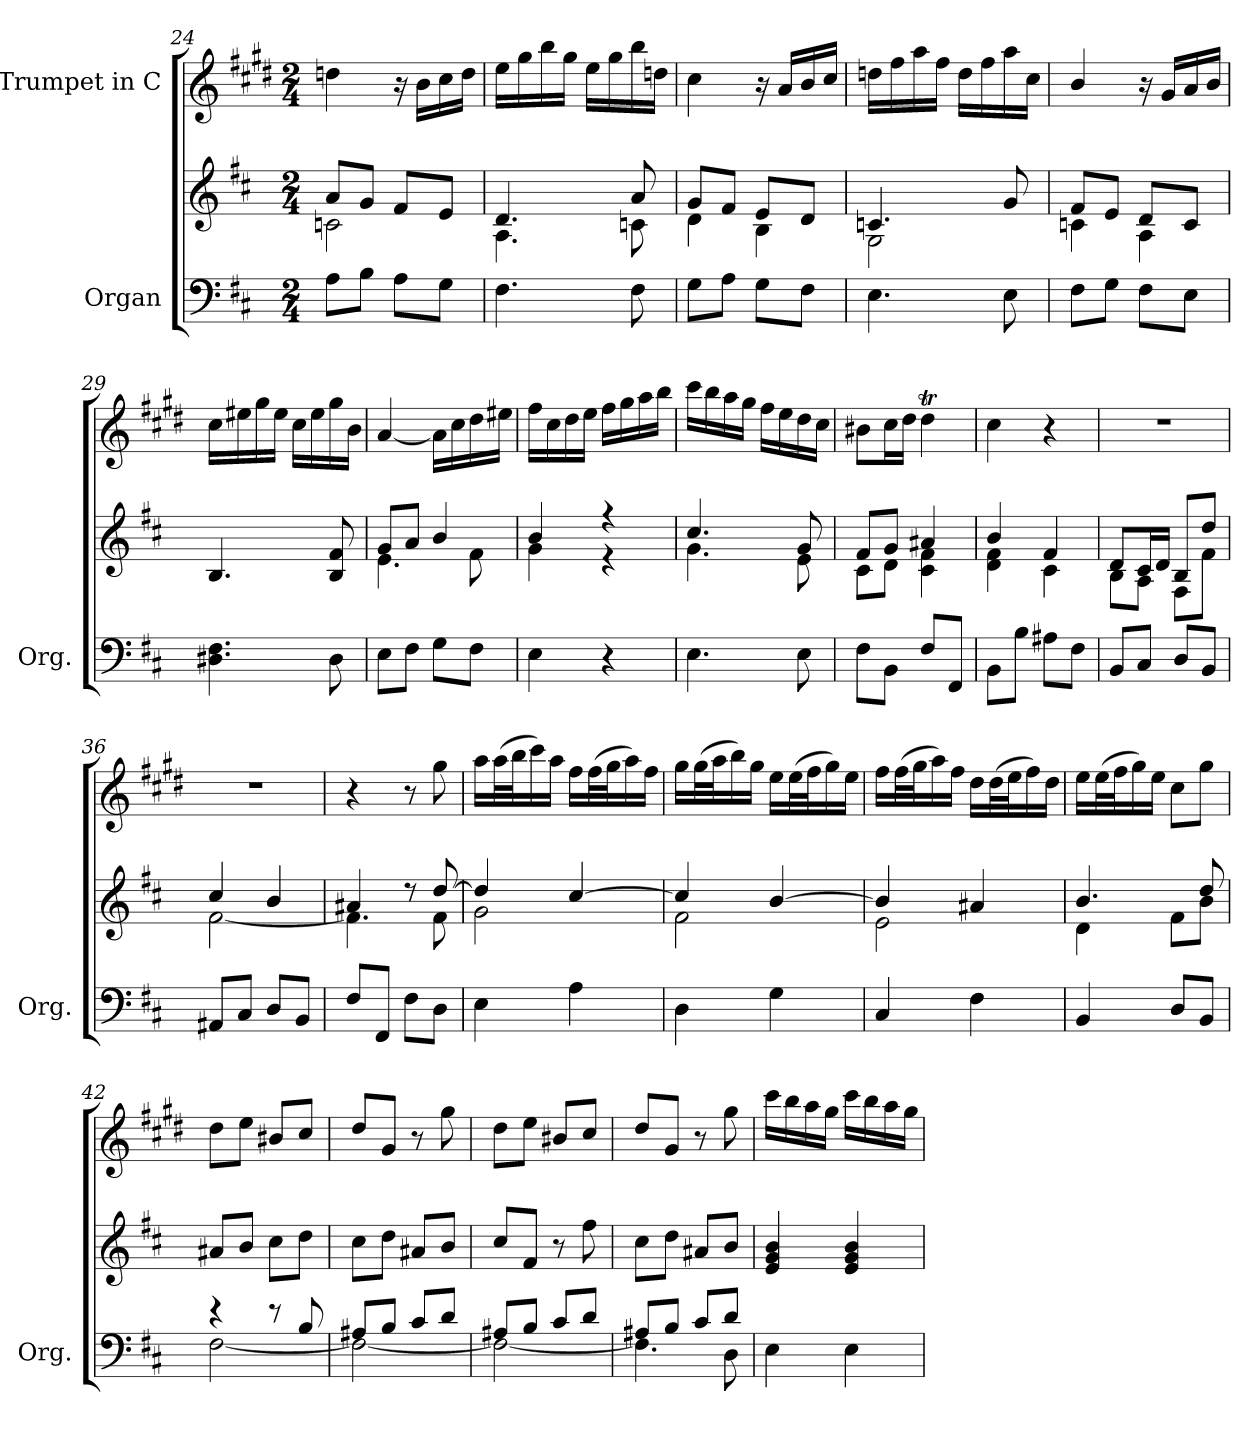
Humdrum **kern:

**kern	**kern	**kern
*part2	*part2	*part1
*staff3	*staff2	*staff1
*I"Organ	*	*I"Trumpet in C
*I'Org.	*	*
*clefF4	*clefG2	*clefG2
*	*	*ITrd1c2
*k[f#c#]	*k[f#c#]	*k[f#c#]
*D:	*D:	*D:
*M2/4	*M2/4	*M2/4
=24	=24	=24
*	*^	*
8A\L	8a/L	2cn\	4ccn\
8B\J	8g/J	.	.
8A\L	8f#/L	.	16r
.	.	.	16a\LL
8G\J	8e/J	.	16b\
.	.	.	16cc\JJ
!!LO:PB:g=z
=25	=25	=25	=25
4.F#\	4.d/	4.A\	16dd\LL
.	.	.	16ff#\
.	.	.	16aa\
.	.	.	16ff#\JJ
.	.	.	16dd\LL
.	.	.	16ff#\
8F#\	8a/	8cn\	16aa\
.	.	.	16ccn\JJ
=26	=26	=26	=26
8G\L	8g/L	4d\	4b\
8A\J	8f#/J	.	.
8G\L	8e/L	4B\	16r
.	.	.	16g/LL
8F#\J	8d/J	.	16a/
.	.	.	16b/JJ
=27	=27	=27	=27
4.E\	4.cn/	2G\	16ccn\LL
.	.	.	16ee\
.	.	.	16gg\
.	.	.	16ee\JJ
.	.	.	16cc\LL
.	.	.	16ee\
8E\	8g/	.	16gg\
.	.	.	16b\JJ
=28	=28	=28	=28
8F#\L	8f#/L	4cn\	4a/
8G\J	8e/J	.	.
8F#\L	8d/L	4A\	16r
.	.	.	16f#/LL
8E\J	8c/J	.	16g/
.	.	.	16a/JJ
*	*v	*v	*
=29	=29	=29
4.D#X\ 4.F#\	4.B/	16b\LL
.	.	16dd#X\
.	.	16ff#\
.	.	16dd#\JJ
.	.	16b\LL
.	.	16dd#\
8D#\	8B/ 8f#/	16ff#\
.	.	16a\JJ
!!LO:LB:g=z
=30	=30	=30
*	*^	*
8E\L	8g/L	4.e\	[4g/
8F#\J	8a/J	.	.
8G\L	4b/	.	16g\LL]
.	.	.	16b\
8F#\J	.	8f#\	16cc#\
.	.	.	16dd#X\JJ
=31	=31	=31	=31
4E\	4b/	4g\	16ee\LL
.	.	.	16b\
.	.	.	16cc#\
.	.	.	16dd\JJ
4r	4r	4r	16ee\LL
.	.	.	16ff#\
.	.	.	16gg\
.	.	.	16aa\JJ
=32	=32	=32	=32
4.E\	4.cc#/	4.g\	16bb\LL
.	.	.	16aa\
.	.	.	16gg\
.	.	.	16ff#\JJ
.	.	.	16ee\LL
.	.	.	16dd\
8E\	8g/	8e\	16cc#\
.	.	.	16b\JJ
=33	=33	=33	=33
8F#\L	8f#/L	8c#\L	8a#X\L
8BB\J	8g/J	8d\J	16b\L
.	.	.	16cc#\JJ
8F#/L	4a#X/	4c#\ 4f#\	4cc#t\
8FF#/J	.	.	.
=34	=34	=34	=34
8BB\L	4b/	4d\ 4f#\	4b\
8B\J	.	.	.
8A#X\L	4f#/	4c#\	4r
8F#\J	.	.	.
=35	=35	=35	=35
8BB/L	8d/L	8B\L	2r
8C#/J	16c#/L	8A\J	.
.	16d/JJ	.	.
8D/L	8B/L	8F#\L	.
8BB/J	8dd/J	8f#\J	.
!!LO:LB:g=z
=36	=36	=36	=36
8AA#X/L	4cc#/	[2f#\	2r
8C#/J	.	.	.
8D/L	4b/	.	.
8BB/J	.	.	.
=37	=37	=37	=37
8F#/L	4a#X/	4.f#\]	4r
8FF#/J	.	.	.
8F#\L	8r	.	8r
8D\J	[8dd/	8f#\	8ff#\
=38	=38	=38	=38
4E\	4dd/]	2g\	16gg\LL
.	.	.	(>32gg\L
.	.	.	32aa\J
.	.	.	16bb\)
.	.	.	16gg\JJ
4A\	[4cc#/	.	16ee\LL
.	.	.	(>32ee\L
.	.	.	32ff#\J
.	.	.	16gg\)
.	.	.	16ee\JJ
=39	=39	=39	=39
4D\	4cc#/]	2f#\	16ff#\LL
.	.	.	(>32ff#\L
.	.	.	32gg\J
.	.	.	16aa\)
.	.	.	16ff#\JJ
4G\	[4b/	.	16dd\LL
.	.	.	(>32dd\L
.	.	.	32ee\J
.	.	.	16ff#\)
.	.	.	16dd\JJ
=40	=40	=40	=40
4C#/	4b/]	2e\	16ee\LL
.	.	.	(>32ee\L
.	.	.	32ff#\J
.	.	.	16gg\)
.	.	.	16ee\JJ
4F#\	4a#X/	.	16cc#\LL
.	.	.	(>32cc#\L
.	.	.	32dd\J
.	.	.	16ee\)
.	.	.	16cc#\JJ
!!LO:LB:g=z
=41	=41	=41	=41
4BB/	4.b/	4d\	16dd\LL
.	.	.	(>32dd\L
.	.	.	32ee\J
.	.	.	16ff#\)
.	.	.	16dd\JJ
8D/L	.	8f#\L	8b\L
8BB/J	8dd/	8b\J	8ff#\J
*	*v	*v	*
=42	=42	=42
*^	*	*
4re	[2F#\	8a#X/L	8cc#\L
.	.	8b/J	8dd\J
8re	.	8cc#\L	8a#X/L
8B/	.	8dd\J	8b/J
=43	=43	=43	=43
8A#X/L	2F#\_	8cc#\L	8cc#/L
8B/J	.	8dd\J	8f#/J
8c#/L	.	8a#X/L	8r
8d/J	.	8b/J	8ff#\
=44	=44	=44	=44
8A#X/L	2F#\_	8cc#/L	8cc#\L
8B/J	.	8f#/J	8dd\J
8c#/L	.	8r	8a#X/L
8d/J	.	8ff#\	8b/J
=45	=45	=45	=45
8A#X/L	4.F#\]	8cc#\L	8cc#/L
8B/J	.	8dd\J	8f#/J
8c#/L	.	8a#X/L	8r
8d/J	8D\	8b/J	8ff#\
*v	*v	*	*
=46	=46	=46
4E\	4e/ 4g/ 4b/	16bb\LL
.	.	16aa\
.	.	16gg\
.	.	16ff#\JJ
4E\	4e/ 4g/ 4b/	16bb\LL
.	.	16aa\
.	.	16gg\
.	.	16ff#\JJ
=	=	=
*-	*-	*-
